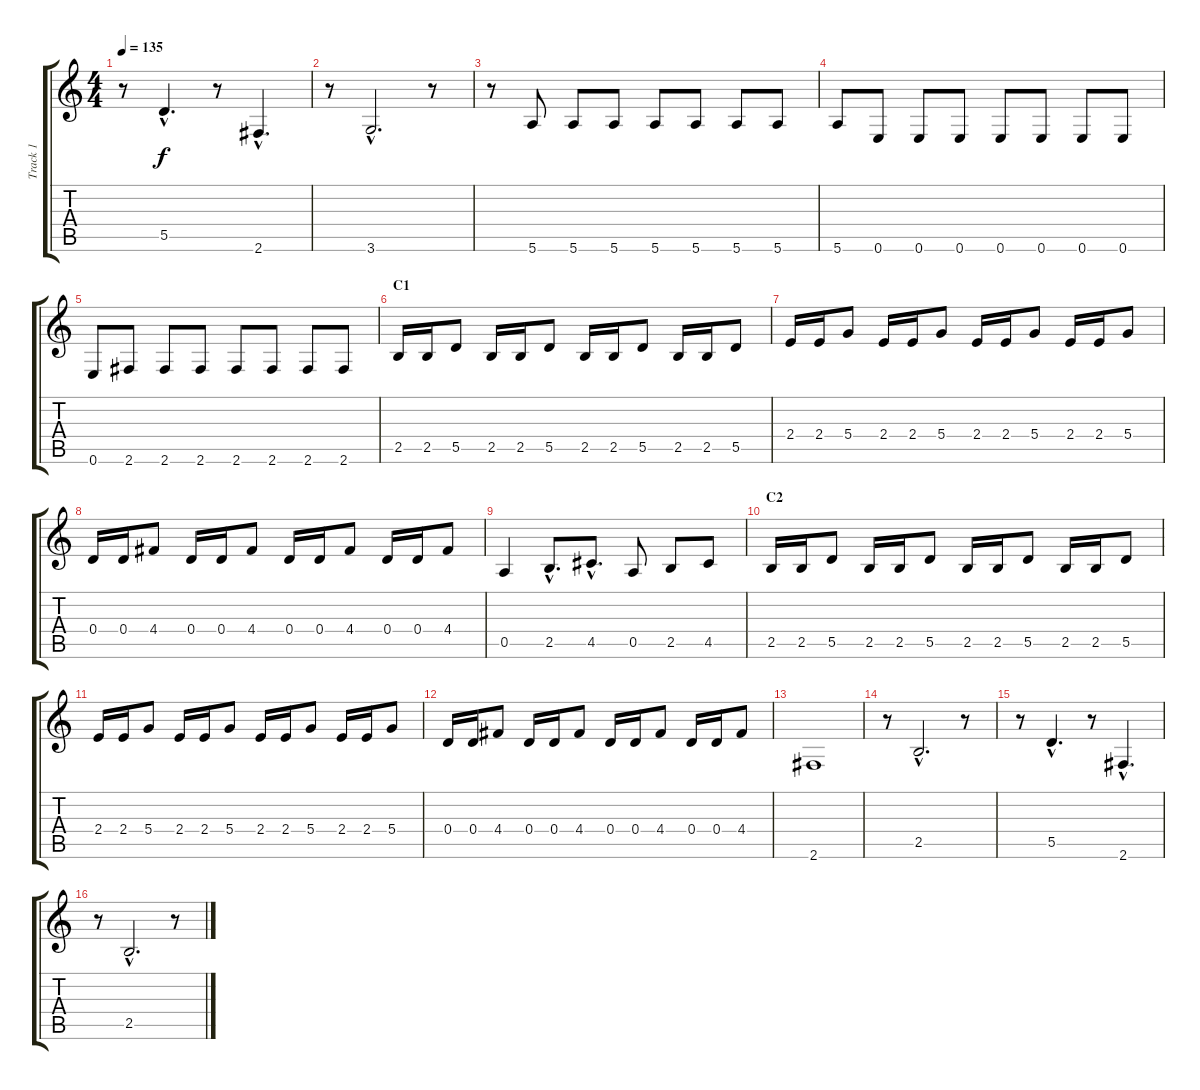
\track ("Track 1" "Track 1") {instrument distortionguitar}
\staff {score tabs}
\tuning (E4 B3 G3 D3 A2 E2) {hide}
\ts (4 4)
\tempo 135
\clef g2
\ks c
r.8{dy f} 5.5{hac}.4{d} r.8 2.6{hac}.4{d} |
r.8 3.6{hac}.2{d} r.8 |
r.8 5.6.8 5.6.8 5.6.8 5.6.8 5.6.8 5.6.8 5.6.8 |
5.6.8 0.6.8 0.6.8 0.6.8 0.6.8 0.6.8 0.6.8 0.6.8 |
0.6.8 2.6.8 2.6.8 2.6.8 2.6.8 2.6.8 2.6.8 2.6.8 |
\section ("" "C1")
2.5.16 2.5.16 5.5.8 2.5.16 2.5.16 5.5.8 2.5.16 2.5.16 5.5.8 2.5.16 2.5.16 5.5.8 |
2.4.16 2.4.16 5.4.8 2.4.16 2.4.16 5.4.8 2.4.16 2.4.16 5.4.8 2.4.16 2.4.16 5.4.8 |
0.4.16 0.4.16 4.4.8 0.4.16 0.4.16 4.4.8 0.4.16 0.4.16 4.4.8 0.4.16 0.4.16 4.4.8 |
0.5.4 2.5{hac}.8{d} 4.5{hac}.8{d} 0.5.8 2.5.8 4.5.8 |
\section ("" "C2")
2.5.16 2.5.16 5.5.8 2.5.16 2.5.16 5.5.8 2.5.16 2.5.16 5.5.8 2.5.16 2.5.16 5.5.8 |
2.4.16 2.4.16 5.4.8 2.4.16 2.4.16 5.4.8 2.4.16 2.4.16 5.4.8 2.4.16 2.4.16 5.4.8 |
0.4.16 0.4.16 4.4.8 0.4.16 0.4.16 4.4.8 0.4.16 0.4.16 4.4.8 0.4.16 0.4.16 4.4.8 |
2.6.1 |
r.8 2.5{hac}.2{d} r.8 |
r.8 5.5{hac}.4{d} r.8 2.6{hac}.4{d} |
r.8 2.5{hac}.2{d} r.8
